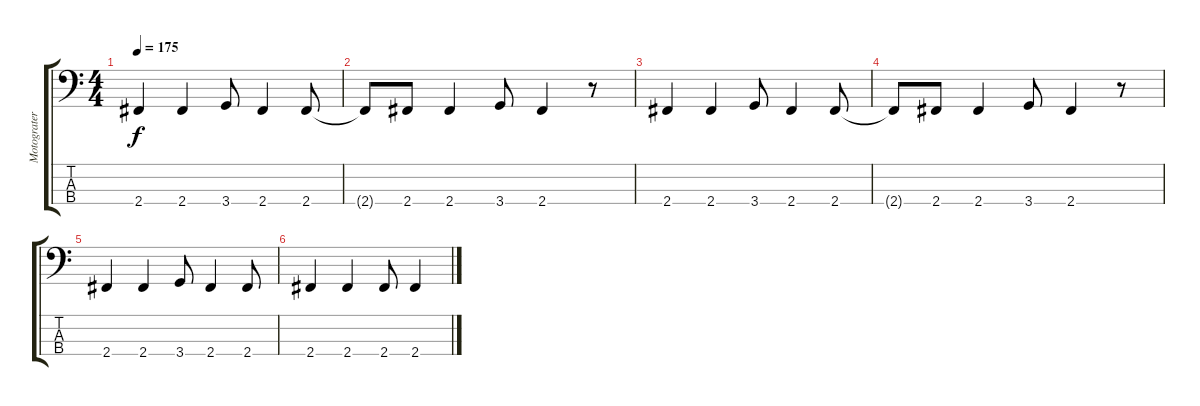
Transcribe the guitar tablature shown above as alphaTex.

\track ("Motograter" "Motograter") {instrument slapbass1}
\staff {score tabs}
\tuning (G2 D2 A1 E1) {hide}
\ts (4 4)
\tempo 175
\clef f4
\ks c
2.4.4{dy f} 2.4.4 3.4.8 2.4.4 2.4.8 |
2.4{t}.8 2.4.8 2.4.4 3.4.8 2.4.4 r.8 |
2.4.4 2.4.4 3.4.8 2.4.4 2.4.8 |
2.4{t}.8 2.4.8 2.4.4 3.4.8 2.4.4 r.8 |
2.4.4 2.4.4 3.4.8 2.4.4 2.4.8 |
2.4.4 2.4.4 2.4.8 2.4.4
